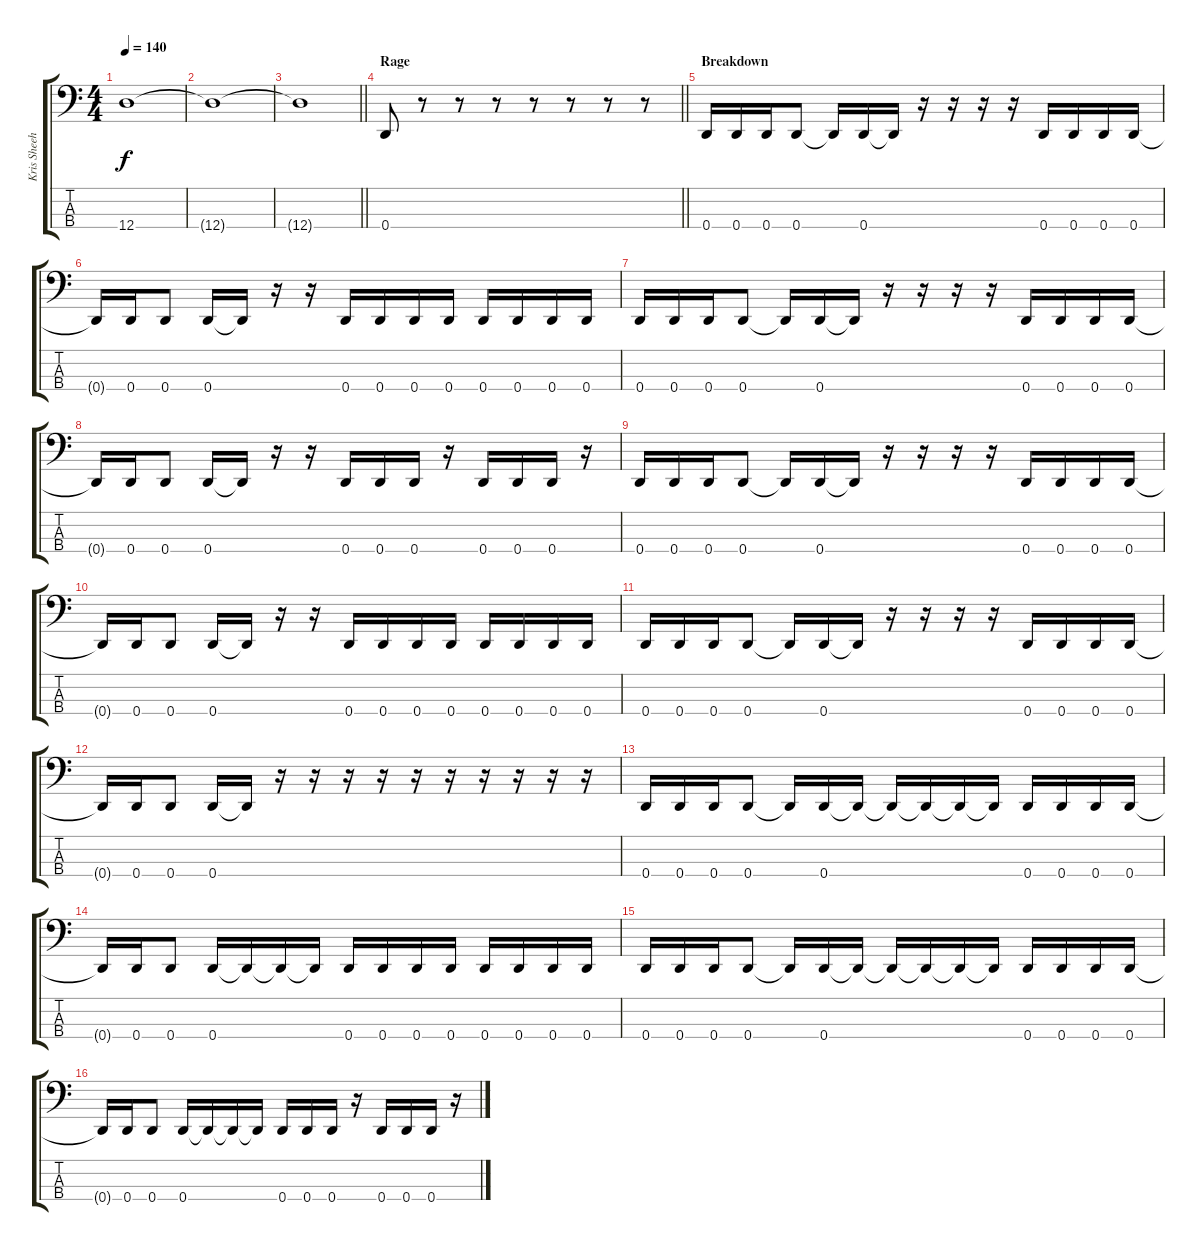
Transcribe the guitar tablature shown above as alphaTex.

\track ("Kris Sheehan" "Kris Sheeh") {instrument electricbassfinger}
\staff {score tabs}
\tuning (G2 D2 A1 D1) {hide}
\ts (4 4)
\tempo 140
\clef f4
\ks c
12.4{t}.1{dy f} |
12.4{t}.1 |
\barLineRight lightlight
12.4{t}.1 |
\section ("" "Rage")
\barLineRight lightlight
0.4.8 r.8 r.8 r.8 r.8 r.8 r.8 r.8 |
\section ("" "Breakdown")
0.4.16 0.4.16 0.4.16 0.4.8 0.4{t}.16 0.4.16 0.4{t}.16 r.16 r.16 r.16 r.16 0.4.16 0.4.16 0.4.16 0.4.16 |
0.4{t}.16 0.4.16 0.4.8 0.4.16 0.4{t}.16 r.16 r.16 0.4.16 0.4.16 0.4.16 0.4.16 0.4.16 0.4.16 0.4.16 0.4.16 |
0.4.16 0.4.16 0.4.16 0.4.8 0.4{t}.16 0.4.16 0.4{t}.16 r.16 r.16 r.16 r.16 0.4.16 0.4.16 0.4.16 0.4.16 |
0.4{t}.16 0.4.16 0.4.8 0.4.16 0.4{t}.16 r.16 r.16 0.4.16 0.4.16 0.4.16 r.16 0.4.16 0.4.16 0.4.16 r.16 |
0.4.16 0.4.16 0.4.16 0.4.8 0.4{t}.16 0.4.16 0.4{t}.16 r.16 r.16 r.16 r.16 0.4.16 0.4.16 0.4.16 0.4.16 |
0.4{t}.16 0.4.16 0.4.8 0.4.16 0.4{t}.16 r.16 r.16 0.4.16 0.4.16 0.4.16 0.4.16 0.4.16 0.4.16 0.4.16 0.4.16 |
0.4.16 0.4.16 0.4.16 0.4.8 0.4{t}.16 0.4.16 0.4{t}.16 r.16 r.16 r.16 r.16 0.4.16 0.4.16 0.4.16 0.4.16 |
0.4{t}.16 0.4.16 0.4.8 0.4.16 0.4{t}.16 r.16 r.16 r.16 r.16 r.16 r.16 r.16 r.16 r.16 r.16 |
0.4.16 0.4.16 0.4.16 0.4.8 0.4{t}.16 0.4.16 0.4{t}.16 0.4{t}.16 0.4{t}.16 0.4{t}.16 0.4{t}.16 0.4.16 0.4.16 0.4.16 0.4.16 |
0.4{t}.16 0.4.16 0.4.8 0.4.16 0.4{t}.16 0.4{t}.16 0.4{t}.16 0.4.16 0.4.16 0.4.16 0.4.16 0.4.16 0.4.16 0.4.16 0.4.16 |
0.4.16 0.4.16 0.4.16 0.4.8 0.4{t}.16 0.4.16 0.4{t}.16 0.4{t}.16 0.4{t}.16 0.4{t}.16 0.4{t}.16 0.4.16 0.4.16 0.4.16 0.4.16 |
0.4{t}.16 0.4.16 0.4.8 0.4.16 0.4{t}.16 0.4{t}.16 0.4{t}.16 0.4.16 0.4.16 0.4.16 r.16 0.4.16 0.4.16 0.4.16 r.16
